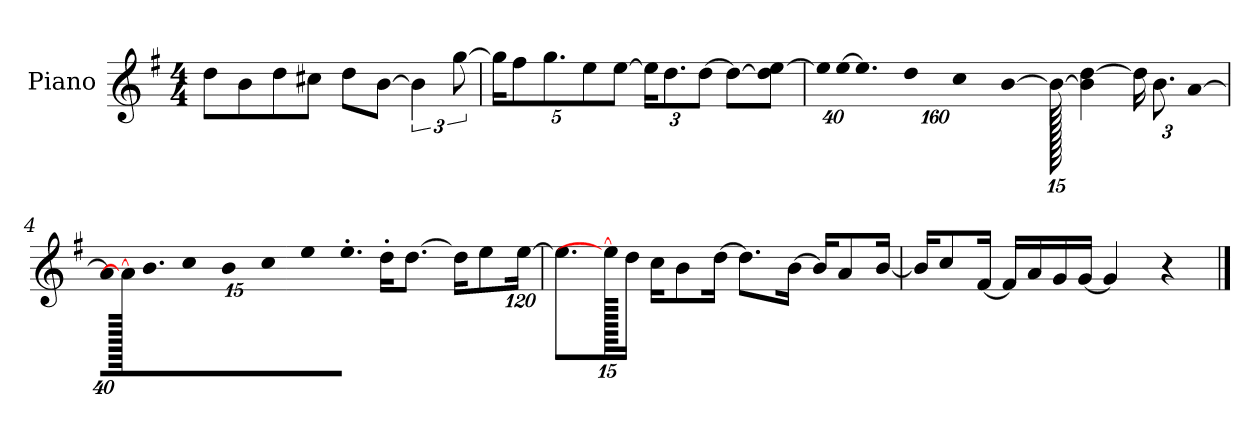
**kern
*part1
*staff1
*I"Piano
*I'P-no
*clefG2
*k[f#]
*M4/4
*MM90
=1
8dd\L
8b\
8dd\
8cc#X\J
8dd\L
[8b\J
6b\]
[12gg\
=2
*Xbrackettup
20gg\KL]
10ff#\
10.gg\
10ee\
[10ee\J
24ee\KL]
12.dd\
[12dd\J
8dd\L_
8dd\] [8ee\J
=3
!LO:N:vis=32
640%23ee\LLL]
!LO:N:vis=32
[640%23ee\JJ
!LO:N:vis=8.
640%137ee\]
!LO:N:vis=16
1920%137dd\L
!LO:N:vis=32
640%23cc\K
[384%41b\J
1920b\_
4b\] [4dd\
24dd\KL]
12.b\
[640%53a\J
!!LO:LB:g=z
=4
!LO:N:vis=32
640%23a\KLL]
1920a\_
!LO:N:vis=16.
960%103b\
!LO:N:vis=16
1920%137cc\
!LO:N:vis=16
1920%137b\
!LO:N:vis=16
1920%137cc\
!LO:N:vis=32
640%23ee\K
!LO:N:vis=16.
960%103ee'\JJ
16dd'\KL
[8.dd\J
16dd\KL]
8ee\
[1920%119ee\Jk
=5
8.ee\L]
1920ee\_
16dd\Jk
16cc\KL
8b\
[16dd\Jk
8.dd\L]
[16b\Jk
16b/KL]
8a/
[16b/Jk
=6
16b/KL]
8cc/
[16f#/Jk
16f#/LL]
16a/
16g/
[16g/JJ
4g/]
4r
==
*-
